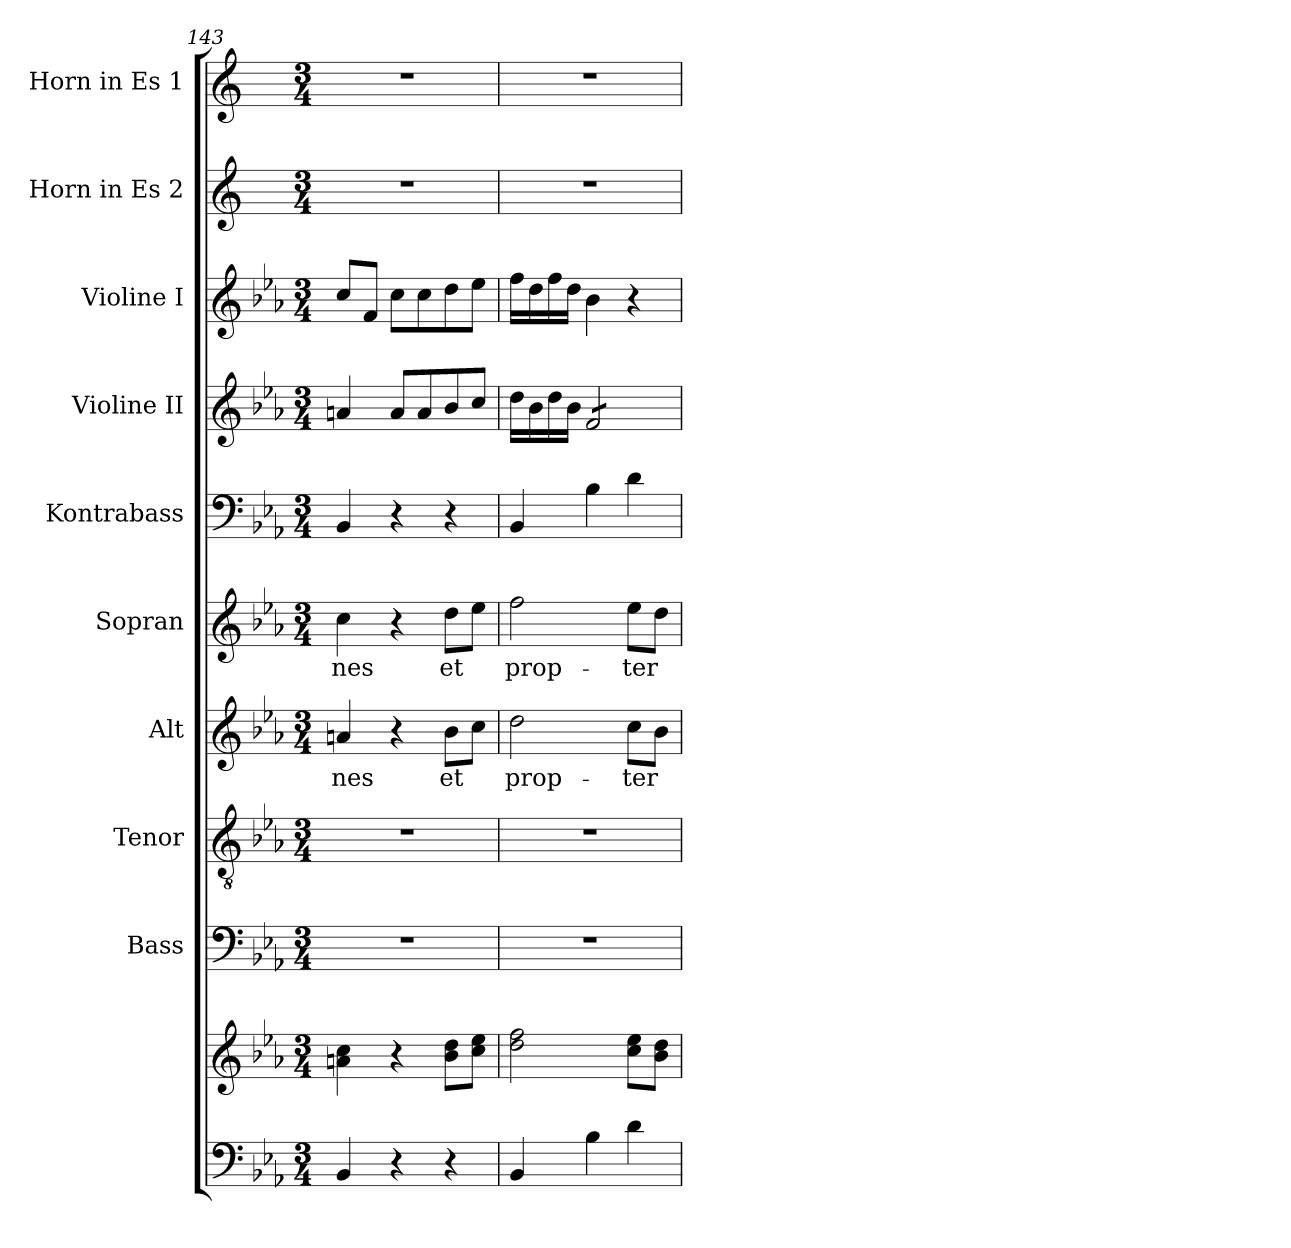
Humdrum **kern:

**kern	**kern	**kern	**kern	**kern	**text	**kern	**text	**kern	**kern	**kern	**kern	**kern
*part10	*part10	*part9	*part8	*part7	*part7	*part6	*part6	*part5	*part4	*part3	*part2	*part1
*staff11	*staff10	*staff9	*staff8	*staff7	*staff7	*staff6	*staff6	*staff5	*staff4	*staff3	*staff2	*staff1
*	*	*I"Bass	*I"Tenor	*I"Alt	*	*I"Sopran	*	*I"Kontrabass	*I"Violine II	*I"Violine I	*I"Horn in Es 2	*I"Horn in Es 1
*	*	*I'B.	*I'T.	*I'A.	*	*I'S.	*	*I'Kb.	*I'Vl. II	*I'Vl. I	*I'Hr. Es 2	*I'Hr. Es 1
!!LO:PB:g=z
*clefF4	*clefG2	*clefF4	*clefGv2	*clefG2	*	*clefG2	*	*clefF4	*clefG2	*clefG2	*clefG2	*clefG2
*	*	*	*	*	*	*	*	*ITrd7c12	*	*	*ITrd5c9	*ITrd5c9
*k[b-e-a-]	*k[b-e-a-]	*k[b-e-a-]	*k[b-e-a-]	*k[b-e-a-]	*	*k[b-e-a-]	*	*k[b-e-a-]	*k[b-e-a-]	*k[b-e-a-]	*k[b-e-a-]	*k[b-e-a-]
*E-:	*E-:	*E-:	*E-:	*E-:	*	*E-:	*	*E-:	*E-:	*E-:	*E-:	*E-:
*M3/4	*M3/4	*M3/4	*M3/4	*M3/4	*	*M3/4	*	*M3/4	*M3/4	*M3/4	*M3/4	*M3/4
=143	=143	=143	=143	=143	=143	=143	=143	=143	=143	=143	=143	=143
!	!	!	!	!	!LO:LY:b	!	!LO:LY:b	!	!	!	!	!
4BB-/	4an\ 4cc\	2.r	2.r	4an/	-nes	4cc\	-nes	4BBB-/	4an/	8cc/L	2.r	2.r
.	.	.	.	.	.	.	.	.	.	8f/J	.	.
4r	4r	.	.	4r	.	4r	.	4r	8a/L	8cc\L	.	.
.	.	.	.	.	.	.	.	.	8a/	8cc\	.	.
!	!	!	!	!	!LO:LY:b	!	!LO:LY:b	!	!	!	!	!
4r	8b-\ 8dd\L	.	.	8b-\L	et	8dd\L	et	4r	8b-/	8dd\	.	.
.	8cc\ 8ee-\J	.	.	8cc\J	.	8ee-\J	.	.	8cc/J	8ee-\J	.	.
=144	=144	=144	=144	=144	=144	=144	=144	=144	=144	=144	=144	=144
!	!	!	!	!	!LO:LY:b	!	!LO:LY:b	!	!	!	!	!
4BB-/	2dd\ 2ff\	2.r	2.r	2dd\	prop-	2ff\	prop-	4BBB-/	16dd\LL	16ff\LL	2.r	2.r
.	.	.	.	.	.	.	.	.	16b-\	16dd\	.	.
.	.	.	.	.	.	.	.	.	16dd\	16ff\	.	.
.	.	.	.	.	.	.	.	.	16b-\JJ	16dd\JJ	.	.
*	*	*	*	*	*	*	*	*	*tremolo	*	*	*
4B-\	.	.	.	.	.	.	.	4BB-\	8f/L	4b-\	.	.
.	.	.	.	.	.	.	.	.	8f/	.	.	.
!	!	!	!	!	!LO:LY:b	!	!LO:LY:b	!	!	!	!	!
4d\	8cc\ 8ee-\L	.	.	8cc\L	-ter	8ee-\L	-ter	4D\	8f/	4r	.	.
.	8b-\ 8dd\J	.	.	8b-\J	.	8dd\J	.	.	8f/J	.	.	.
*	*	*	*	*	*	*	*	*	*Xtremolo	*	*	*
=	=	=	=	=	=	=	=	=	=	=	=	=
*-	*-	*-	*-	*-	*-	*-	*-	*-	*-	*-	*-	*-
